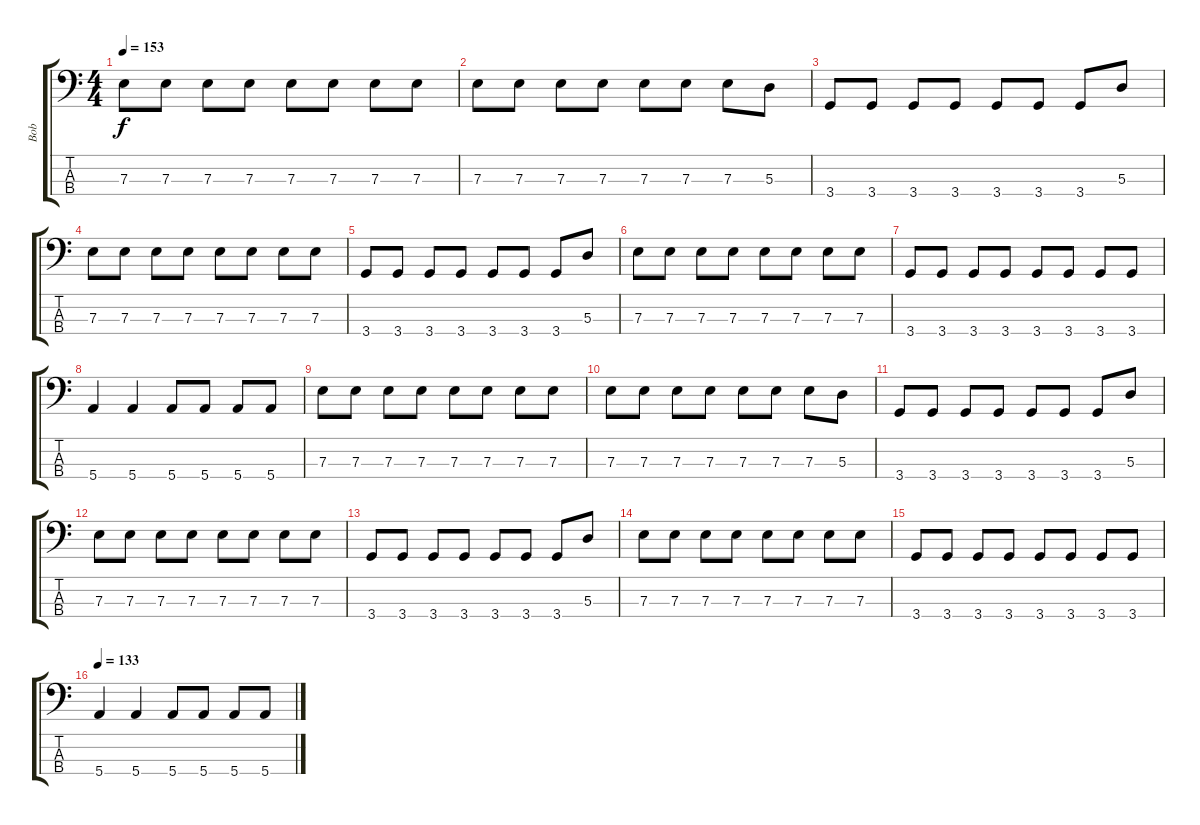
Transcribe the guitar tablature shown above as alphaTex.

\track ("Bob" "Bob") {instrument electricbasspick}
\staff {score tabs}
\tuning (G2 D2 A1 E1) {hide}
\ts (4 4)
\tempo 153
\clef f4
\ks c
7.3.8{dy f} 7.3.8 7.3.8 7.3.8 7.3.8 7.3.8 7.3.8 7.3.8 |
7.3.8 7.3.8 7.3.8 7.3.8 7.3.8 7.3.8 7.3.8 5.3.8 |
3.4.8 3.4.8 3.4.8 3.4.8 3.4.8 3.4.8 3.4.8 5.3.8 |
7.3.8 7.3.8 7.3.8 7.3.8 7.3.8 7.3.8 7.3.8 7.3.8 |
3.4.8 3.4.8 3.4.8 3.4.8 3.4.8 3.4.8 3.4.8 5.3.8 |
7.3.8 7.3.8 7.3.8 7.3.8 7.3.8 7.3.8 7.3.8 7.3.8 |
3.4.8 3.4.8 3.4.8 3.4.8 3.4.8 3.4.8 3.4.8 3.4.8 |
5.4.4 5.4.4 5.4.8 5.4.8 5.4.8 5.4.8 |
7.3.8 7.3.8 7.3.8 7.3.8 7.3.8 7.3.8 7.3.8 7.3.8 |
7.3.8 7.3.8 7.3.8 7.3.8 7.3.8 7.3.8 7.3.8 5.3.8 |
3.4.8 3.4.8 3.4.8 3.4.8 3.4.8 3.4.8 3.4.8 5.3.8 |
7.3.8 7.3.8 7.3.8 7.3.8 7.3.8 7.3.8 7.3.8 7.3.8 |
3.4.8 3.4.8 3.4.8 3.4.8 3.4.8 3.4.8 3.4.8 5.3.8 |
7.3.8 7.3.8 7.3.8 7.3.8 7.3.8 7.3.8 7.3.8 7.3.8 |
3.4.8 3.4.8 3.4.8 3.4.8 3.4.8 3.4.8 3.4.8 3.4.8 |
\tempo 133
5.4.4 5.4.4 5.4.8 5.4.8 5.4.8 5.4.8
